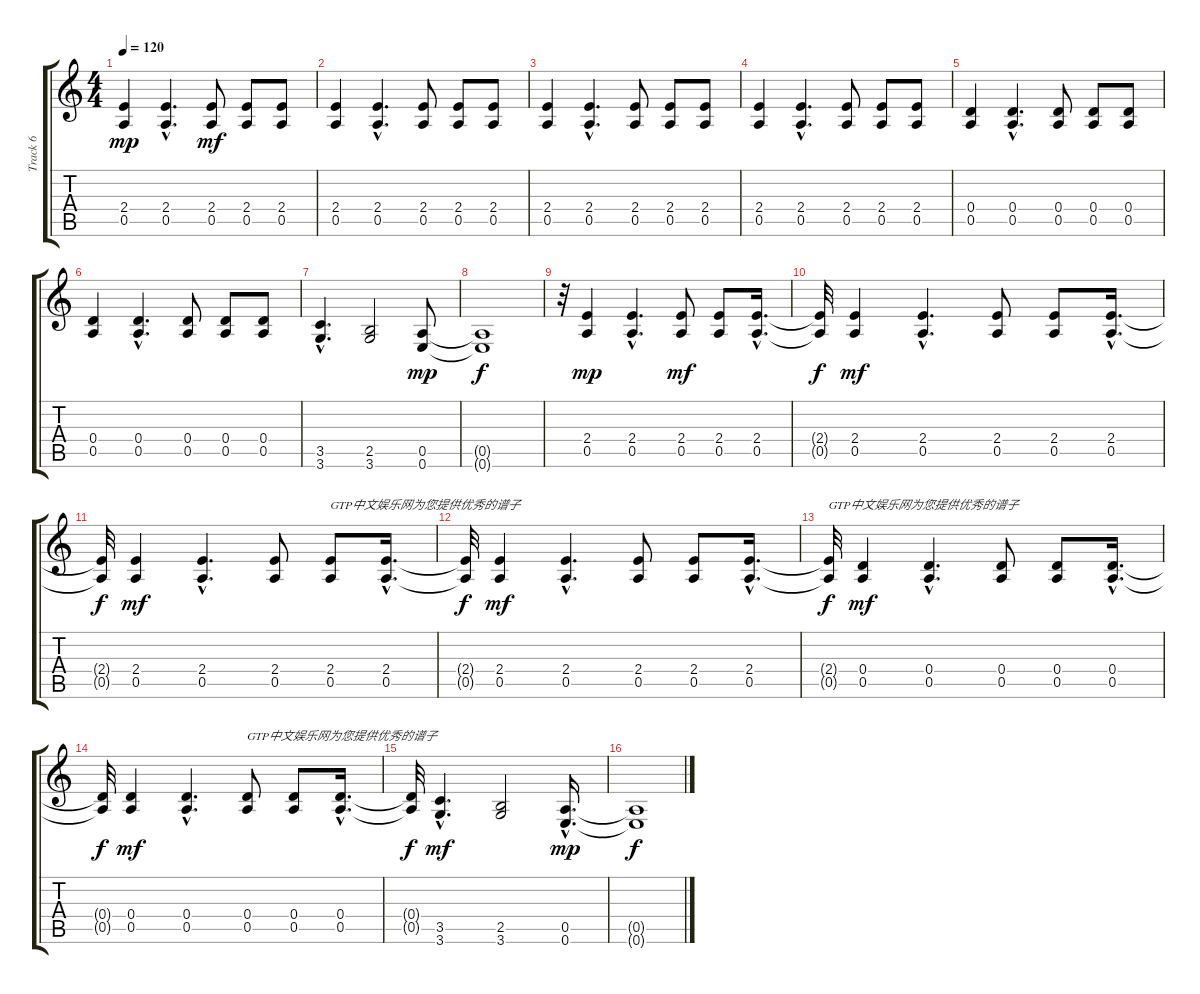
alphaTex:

\track ("Track 6" "Track 6") {instrument distortionguitar}
\staff {score tabs}
\tuning (E4 B3 G3 D3 A2 E2) {hide}
\ts (4 4)
\tempo 120
\clef g2
\ks c
(2.4 0.5).4{dy mp instrument distortionguitar} (2.4{hac} 0.5{hac}).4{d} (2.4 0.5).8{dy mf} (2.4 0.5).8 (2.4 0.5).8 |
(2.4 0.5).4 (2.4{hac} 0.5{hac}).4{d} (2.4 0.5).8 (2.4 0.5).8 (2.4 0.5).8 |
(2.4 0.5).4 (2.4{hac} 0.5{hac}).4{d} (2.4 0.5).8 (2.4 0.5).8 (2.4 0.5).8 |
(2.4 0.5).4 (2.4{hac} 0.5{hac}).4{d} (2.4 0.5).8 (2.4 0.5).8 (2.4 0.5).8 |
(0.4 0.5).4 (0.4{hac} 0.5{hac}).4{d} (0.4 0.5).8 (0.4 0.5).8 (0.4 0.5).8 |
(0.4 0.5).4 (0.4{hac} 0.5{hac}).4{d} (0.4 0.5).8 (0.4 0.5).8 (0.4 0.5).8 |
(3.5{hac} 3.6{hac}).4{d} (2.5 3.6).2 (0.5 0.6).8{dy mp} |
(0.5{t} 0.6{t}).1{dy f} |
r.32 (2.4 0.5).4{dy mp} (2.4{hac} 0.5{hac}).4{d} (2.4 0.5).8{dy mf} (2.4 0.5).8 (2.4{hac} 0.5{hac}).16{d} |
(2.4{t} 0.5{t}).32{dy f} (2.4 0.5).4{dy mf} (2.4{hac} 0.5{hac}).4{d} (2.4 0.5).8 (2.4 0.5).8 (2.4{hac} 0.5{hac}).16{d} |
(2.4{t} 0.5{t}).32{dy f} (2.4 0.5).4{dy mf} (2.4{hac} 0.5{hac}).4{d} (2.4 0.5).8 (2.4 0.5).8{txt "GTP中文娱乐网为您提供优秀的谱子"} (2.4{hac} 0.5{hac}).16{d} |
(2.4{t} 0.5{t}).32{dy f} (2.4 0.5).4{dy mf} (2.4{hac} 0.5{hac}).4{d} (2.4 0.5).8 (2.4 0.5).8 (2.4{hac} 0.5{hac}).16{d} |
(2.4{t} 0.5{t}).32{txt "GTP中文娱乐网为您提供优秀的谱子" dy f} (0.4 0.5).4{dy mf} (0.4{hac} 0.5{hac}).4{d} (0.4 0.5).8 (0.4 0.5).8 (0.4{hac} 0.5{hac}).16{d} |
(0.4{t} 0.5{t}).32{dy f} (0.4 0.5).4{dy mf} (0.4{hac} 0.5{hac}).4{d} (0.4 0.5).8{txt "GTP中文娱乐网为您提供优秀的谱子"} (0.4 0.5).8 (0.4{hac} 0.5{hac}).16{d} |
(0.4{t} 0.5{t}).32{dy f} (3.5{hac} 3.6{hac}).4{d dy mf} (2.5 3.6).2 (0.5{hac} 0.6{hac}).16{d dy mp} |
(0.5{t} 0.6{t}).1{dy f}
